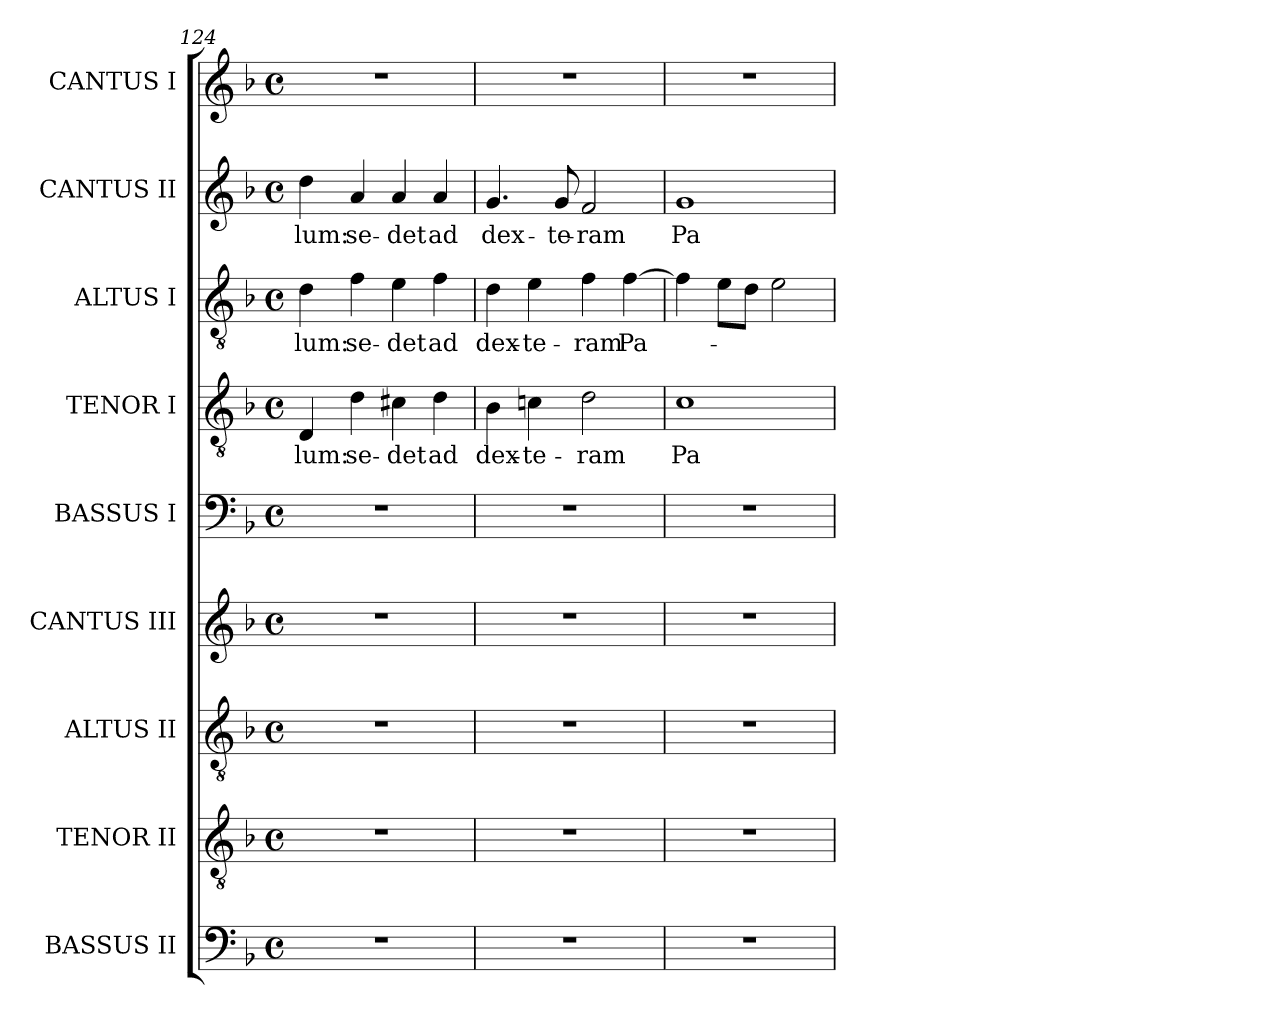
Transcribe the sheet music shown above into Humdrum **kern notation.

**kern	**kern	**kern	**kern	**kern	**kern	**text	**kern	**text	**kern	**text	**kern
*part9	*part8	*part7	*part6	*part5	*part4	*part4	*part3	*part3	*part2	*part2	*part1
*staff9	*staff8	*staff7	*staff6	*staff5	*staff4	*staff4	*staff3	*staff3	*staff2	*staff2	*staff1
*I"BASSUS II	*I"TENOR II	*I"ALTUS II	*I"CANTUS III	*I"BASSUS I	*I"TENOR I	*	*I"ALTUS I	*	*I"CANTUS II	*	*I"CANTUS I
*I'B. II	*I'T. II	*I'A. II	*I'C. III	*I'B. I	*I'T. I	*	*I'A. I	*	*I'C. II	*	*I'C. I
*clefF4	*clefGv2	*clefGv2	*clefG2	*clefF4	*clefGv2	*	*clefGv2	*	*clefG2	*	*clefG2
*	*ITrd7c12	*ITrd7c12	*	*	*ITrd7c12	*	*ITrd7c12	*	*	*	*
*k[b-]	*k[b-]	*k[b-]	*k[b-]	*k[b-]	*k[b-]	*	*k[b-]	*	*k[b-]	*	*k[b-]
*F:	*F:	*F:	*F:	*F:	*F:	*	*F:	*	*F:	*	*F:
*M4/4	*M4/4	*M4/4	*M4/4	*M4/4	*M4/4	*	*M4/4	*	*M4/4	*	*M4/4
*met(c)	*met(c)	*met(c)	*met(c)	*met(c)	*met(c)	*	*met(c)	*	*met(c)	*	*met(c)
=124	=124	=124	=124	=124	=124	=124	=124	=124	=124	=124	=124
!	!	!	!	!	!	!LO:LY:b:color=#000000	!	!	!	!	!
!	!	!	!	!	!	!	!	!LO:LY:b:color=#000000	!	!	!
!	!	!	!	!	!	!	!	!	!	!LO:LY:b:color=#000000	!
1r	1r	1r	1r	1r	4DDi/	-lum:	4Di\	-lum:	4ddi\	-lum:	1r
!	!	!	!	!	!	!LO:LY:b:color=#000000	!	!	!	!	!
!	!	!	!	!	!	!	!	!LO:LY:b:color=#000000	!	!	!
!	!	!	!	!	!	!	!	!	!	!LO:LY:b:color=#000000	!
.	.	.	.	.	4Di\	se-	4Fi\	se-	4ai/	se-	.
!	!	!	!	!	!	!LO:LY:b:color=#000000	!	!	!	!	!
!	!	!	!	!	!	!	!	!LO:LY:b:color=#000000	!	!	!
!	!	!	!	!	!	!	!	!	!	!LO:LY:b:color=#000000	!
.	.	.	.	.	4C#Xi\	-det	4Ei\	-det	4ai/	-det	.
!	!	!	!	!	!	!LO:LY:b:color=#000000	!	!	!	!	!
!	!	!	!	!	!	!	!	!LO:LY:b:color=#000000	!	!	!
!	!	!	!	!	!	!	!	!	!	!LO:LY:b:color=#000000	!
.	.	.	.	.	4Di\	ad	4Fi\	ad	4ai/	ad	.
=125	=125	=125	=125	=125	=125	=125	=125	=125	=125	=125	=125
!	!	!	!	!	!	!LO:LY:b:color=#000000	!	!	!	!	!
!	!	!	!	!	!	!	!	!LO:LY:b:color=#000000	!	!	!
!	!	!	!	!	!	!	!	!	!	!LO:LY:b:color=#000000	!
1r	1r	1r	1r	1r	4BB-i\	dex-	4Di\	dex-	4.gi/	dex-	1r
!	!	!	!	!	!	!LO:LY:b:color=#000000	!	!	!	!	!
!	!	!	!	!	!	!	!	!LO:LY:b:color=#000000	!	!	!
.	.	.	.	.	4Cni\	-te-	4Ei\	-te-	.	.	.
!	!	!	!	!	!	!	!	!	!	!LO:LY:b:color=#000000	!
.	.	.	.	.	.	.	.	.	8gi/	-te-	.
!	!	!	!	!	!	!LO:LY:b:color=#000000	!	!	!	!	!
!	!	!	!	!	!	!	!	!LO:LY:b:color=#000000	!	!	!
!	!	!	!	!	!	!	!	!	!	!LO:LY:b:color=#000000	!
.	.	.	.	.	2Di\	-ram	4Fi\	-ram	2fi/	-ram	.
!	!	!	!	!	!	!	!	!LO:LY:b:color=#000000	!	!	!
.	.	.	.	.	.	.	[>4Fi\	Pa-	.	.	.
=126	=126	=126	=126	=126	=126	=126	=126	=126	=126	=126	=126
!	!	!	!	!	!	!LO:LY:b:color=#000000	!	!	!	!	!
!	!	!	!	!	!	!	!	!	!	!LO:LY:b:color=#000000	!
1r	1r	1r	1r	1r	1Ci	Pa-	4Fi\]	.	1gi	Pa-	1r
.	.	.	.	.	.	.	8Ei\L	.	.	.	.
.	.	.	.	.	.	.	8Di\J	.	.	.	.
.	.	.	.	.	.	.	2Ei\	.	.	.	.
=	=	=	=	=	=	=	=	=	=	=	=
*-	*-	*-	*-	*-	*-	*-	*-	*-	*-	*-	*-
